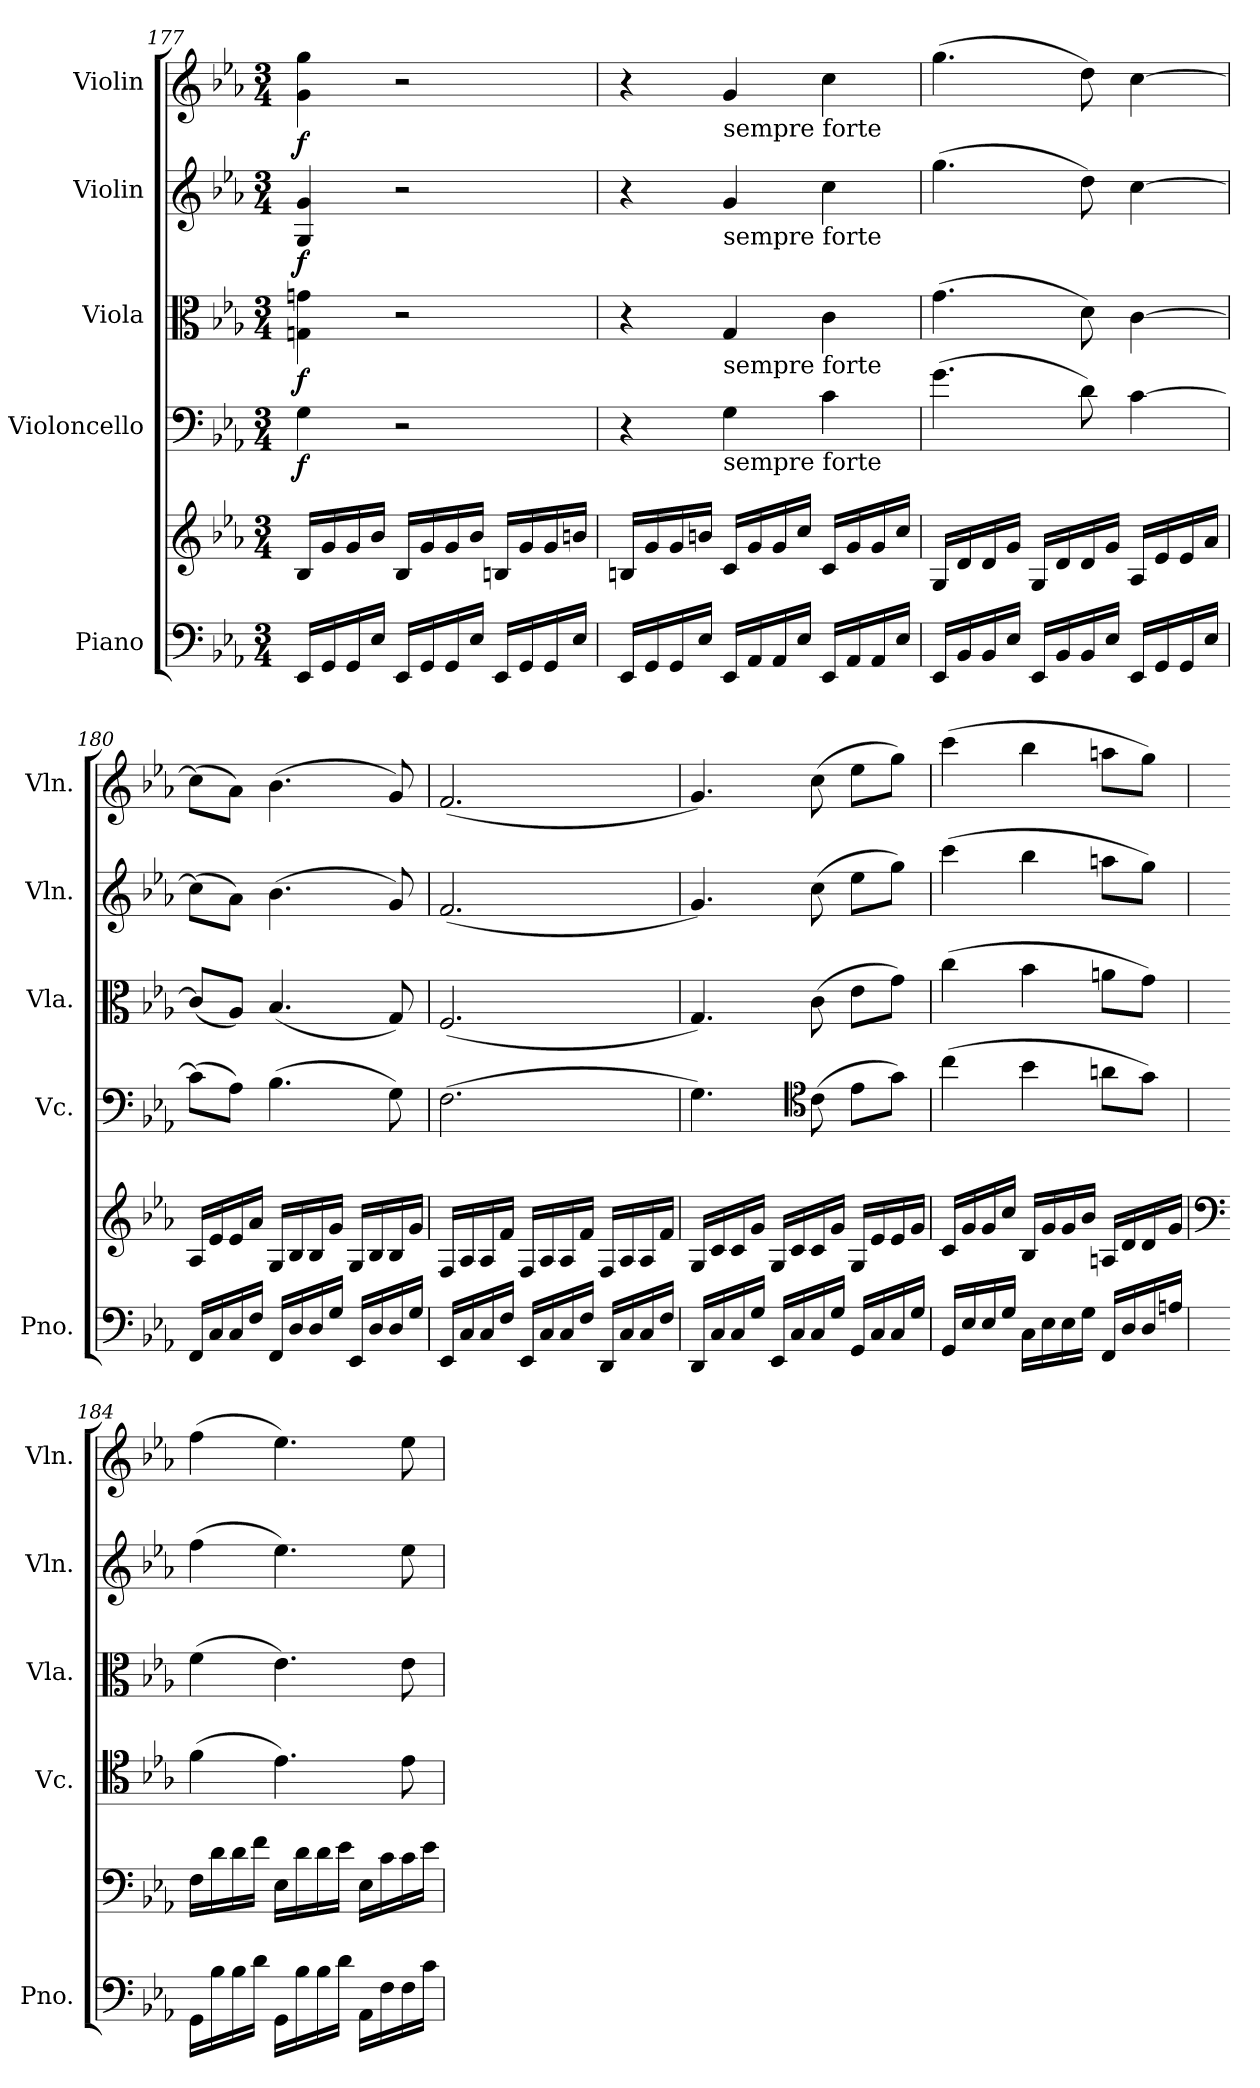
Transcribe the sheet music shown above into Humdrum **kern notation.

**kern	**kern	**kern	**dynam	**kern	**dynam	**kern	**dynam	**kern	**dynam
*part5	*part5	*part4	*part4	*part3	*part3	*part2	*part2	*part1	*part1
*staff6	*staff5	*staff4	*staff4	*staff3	*staff3	*staff2	*staff2	*staff1	*staff1
*I"Piano	*	*I"Violoncello	*	*I"Viola	*	*I"Violin	*	*I"Violin	*
*I'Pno.	*	*I'Vc.	*	*I'Vla.	*	*I'Vln.	*	*I'Vln.	*
*clefF4	*clefG2	*clefF4	*	*clefC3	*	*clefG2	*	*clefG2	*
*k[b-e-a-]	*k[b-e-a-]	*k[b-e-a-]	*	*k[b-e-a-]	*	*k[b-e-a-]	*	*k[b-e-a-]	*
*M3/4	*M3/4	*M3/4	*	*M3/4	*	*M3/4	*	*M3/4	*
=177	=177	=177	=177	=177	=177	=177	=177	=177	=177
!	!	!	!LO:DY:b	!	!LO:DY:b	!	!LO:DY:b	!	!LO:DY:b
16EE-/LL	16B-/LL	4G\	f	4Gn\ 4gn\	f	4G/ 4g/	f	4g\ 4gg\	f
16GG/	16g/	.	.	.	.	.	.	.	.
16GG/	16g/	.	.	.	.	.	.	.	.
16E-/JJ	16b-/JJ	.	.	.	.	.	.	.	.
16EE-/LL	16B-/LL	2r	.	2r	.	2r	.	2r	.
16GG/	16g/	.	.	.	.	.	.	.	.
16GG/	16g/	.	.	.	.	.	.	.	.
16E-/JJ	16b-/JJ	.	.	.	.	.	.	.	.
16EE-/LL	16Bn/LL	.	.	.	.	.	.	.	.
16GG/	16g/	.	.	.	.	.	.	.	.
16GG/	16g/	.	.	.	.	.	.	.	.
16E-/JJ	16bn/JJ	.	.	.	.	.	.	.	.
!!LO:LB:g=z
=178	=178	=178	=178	=178	=178	=178	=178	=178	=178
16EE-/LL	16Bn/LL	4r	.	4r	.	4r	.	4r	.
16GG/	16g/	.	.	.	.	.	.	.	.
16GG/	16g/	.	.	.	.	.	.	.	.
16E-/JJ	16bn/JJ	.	.	.	.	.	.	.	.
!	!	!	!	!	!	!	!	!LO:TX:b:t=sempre forte	!
!	!	!	!	!	!	!LO:TX:b:t=sempre forte	!	!	!
!	!	!	!	!LO:TX:b:t=sempre forte	!	!	!	!	!
!	!	!LO:TX:b:t=sempre forte	!	!	!	!	!	!	!
16EE-/LL	16c/LL	4G\	.	4G/	.	4g/	.	4g/	.
16AA-/	16g/	.	.	.	.	.	.	.	.
16AA-/	16g/	.	.	.	.	.	.	.	.
16E-/JJ	16cc/JJ	.	.	.	.	.	.	.	.
16EE-/LL	16c/LL	4c\	.	4c\	.	4cc\	.	4cc\	.
16AA-/	16g/	.	.	.	.	.	.	.	.
16AA-/	16g/	.	.	.	.	.	.	.	.
16E-/JJ	16cc/JJ	.	.	.	.	.	.	.	.
=179	=179	=179	=179	=179	=179	=179	=179	=179	=179
16EE-/LL	16G/LL	(4.g\	.	(4.g\	.	(4.gg\	.	(4.gg\	.
16BB-/	16d/	.	.	.	.	.	.	.	.
16BB-/	16d/	.	.	.	.	.	.	.	.
16E-/JJ	16g/JJ	.	.	.	.	.	.	.	.
16EE-/LL	16G/LL	.	.	.	.	.	.	.	.
16BB-/	16d/	.	.	.	.	.	.	.	.
16BB-/	16d/	8d\)	.	8d\)	.	8dd\)	.	8dd\)	.
16E-/JJ	16g/JJ	.	.	.	.	.	.	.	.
16EE-/LL	16A-/LL	[4c\	.	[4c\	.	[4cc\	.	[4cc\	.
16GG/	16e-/	.	.	.	.	.	.	.	.
16GG/	16e-/	.	.	.	.	.	.	.	.
16E-/JJ	16a-/JJ	.	.	.	.	.	.	.	.
=180	=180	=180	=180	=180	=180	=180	=180	=180	=180
16FF/LL	16A-/LL	(8c\L]	.	(8c/L]	.	(8cc\L]	.	(8cc\L]	.
16C/	16e-/	.	.	.	.	.	.	.	.
16C/	16e-/	8A-\J)	.	8A-/J)	.	8a-\J)	.	8a-\J)	.
16F/JJ	16a-/JJ	.	.	.	.	.	.	.	.
16FF/LL	16G/LL	(4.B-\	.	(4.B-/	.	(4.b-\	.	(4.b-\	.
16D/	16B-/	.	.	.	.	.	.	.	.
16D/	16B-/	.	.	.	.	.	.	.	.
16G/JJ	16g/JJ	.	.	.	.	.	.	.	.
16EE-/LL	16G/LL	.	.	.	.	.	.	.	.
16D/	16B-/	.	.	.	.	.	.	.	.
16D/	16B-/	8G\)	.	8G/)	.	8g/)	.	8g/)	.
16G/JJ	16g/JJ	.	.	.	.	.	.	.	.
!!LO:PB:g=z
=181	=181	=181	=181	=181	=181	=181	=181	=181	=181
16EE-/LL	16F/LL	(2.F\	.	(2.F/	.	(2.f/	.	(2.f/	.
16C/	16A-/	.	.	.	.	.	.	.	.
16C/	16A-/	.	.	.	.	.	.	.	.
16F/JJ	16f/JJ	.	.	.	.	.	.	.	.
16EE-/LL	16F/LL	.	.	.	.	.	.	.	.
16C/	16A-/	.	.	.	.	.	.	.	.
16C/	16A-/	.	.	.	.	.	.	.	.
16F/JJ	16f/JJ	.	.	.	.	.	.	.	.
16DD/LL	16F/LL	.	.	.	.	.	.	.	.
16C/	16A-/	.	.	.	.	.	.	.	.
16C/	16A-/	.	.	.	.	.	.	.	.
16F/JJ	16f/JJ	.	.	.	.	.	.	.	.
=182	=182	=182	=182	=182	=182	=182	=182	=182	=182
16DD/LL	16G/LL	4.G\)	.	4.G/)	.	4.g/)	.	4.g/)	.
16C/	16c/	.	.	.	.	.	.	.	.
16C/	16c/	.	.	.	.	.	.	.	.
16G/JJ	16g/JJ	.	.	.	.	.	.	.	.
16EE-/LL	16G/LL	.	.	.	.	.	.	.	.
16C/	16c/	.	.	.	.	.	.	.	.
*	*	*clefC4	*	*	*	*	*	*	*
16C/	16c/	(8c\	.	(8c\	.	(8cc\	.	(8cc\	.
16G/JJ	16g/JJ	.	.	.	.	.	.	.	.
16GG/LL	16G/LL	8e-\L	.	8e-\L	.	8ee-\L	.	8ee-\L	.
16C/	16e-/	.	.	.	.	.	.	.	.
16C/	16e-/	8g\J)	.	8g\J)	.	8gg\J)	.	8gg\J)	.
16G/JJ	16g/JJ	.	.	.	.	.	.	.	.
=183	=183	=183	=183	=183	=183	=183	=183	=183	=183
16GG/LL	16c/LL	(4cc\	.	(4cc\	.	(4ccc\	.	(4ccc\	.
16E-/	16g/	.	.	.	.	.	.	.	.
16E-/	16g/	.	.	.	.	.	.	.	.
16G/JJ	16cc/JJ	.	.	.	.	.	.	.	.
16C\LL	16B-/LL	4b-\	.	4b-\	.	4bb-\	.	4bb-\	.
16E-\	16g/	.	.	.	.	.	.	.	.
16E-\	16g/	.	.	.	.	.	.	.	.
16G\JJ	16b-/JJ	.	.	.	.	.	.	.	.
16FF/LL	16An/LL	8an\L	.	8an\L	.	8aan\L	.	8aan\L	.
16D/	16d/	.	.	.	.	.	.	.	.
16D/	16d/	8g\J)	.	8g\J)	.	8gg\J)	.	8gg\J)	.
16An/JJ	16g/JJ	.	.	.	.	.	.	.	.
!!LO:LB:g=z
=184	=184	=184	=184	=184	=184	=184	=184	=184	=184
*	*clefF4	*	*	*	*	*	*	*	*
16GG\LL	16F\LL	(4f\	.	(4f\	.	(4ff\	.	(4ff\	.
16B-\	16d\	.	.	.	.	.	.	.	.
16B-\	16d\	.	.	.	.	.	.	.	.
16d\JJ	16f\JJ	.	.	.	.	.	.	.	.
16GG\LL	16E-\LL	4.e-\)	.	4.e-\)	.	4.ee-\)	.	4.ee-\)	.
16B-\	16d\	.	.	.	.	.	.	.	.
16B-\	16d\	.	.	.	.	.	.	.	.
16d\JJ	16e-\JJ	.	.	.	.	.	.	.	.
16AA-\LL	16E-\LL	.	.	.	.	.	.	.	.
16F\	16c\	.	.	.	.	.	.	.	.
16F\	16c\	8e-\	.	8e-\	.	8ee-\	.	8ee-\	.
16c\JJ	16e-\JJ	.	.	.	.	.	.	.	.
=	=	=	=	=	=	=	=	=	=
*-	*-	*-	*-	*-	*-	*-	*-	*-	*-
